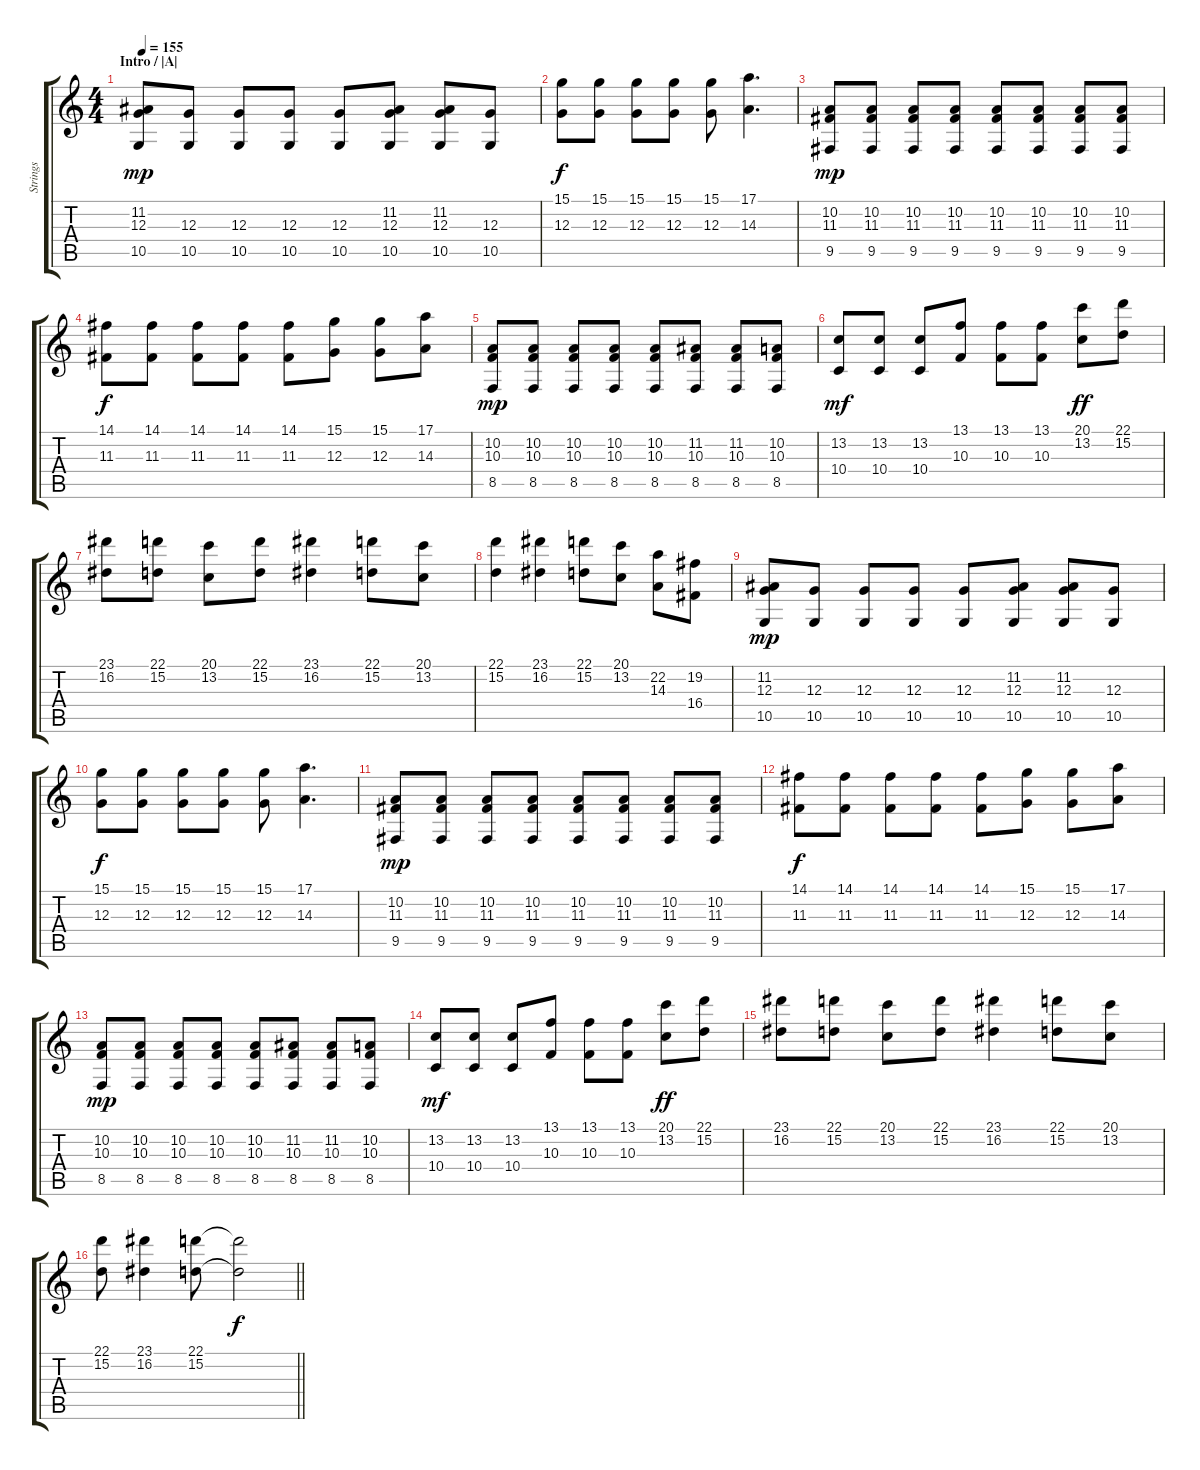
\track ("Strings" "Strings") {instrument stringensemble1}
\staff {score tabs}
\tuning (E4 B3 G3 D3 A2 E2) {hide}
\ts (4 4)
\section ("" "Intro / |A|")
\tempo 155
\clef g2
\ks c
(11.2 12.3 10.5).8{dy mp instrument stringensemble1} (12.3 10.5).8 (12.3 10.5).8 (12.3 10.5).8 (12.3 10.5).8 (11.2 12.3 10.5).8 (11.2 12.3 10.5).8 (12.3 10.5).8 |
(15.1 12.3).8{dy f} (15.1 12.3).8 (15.1 12.3).8 (15.1 12.3).8 (15.1 12.3).8 (17.1 14.3).4{d} |
(10.2 11.3 9.5).8{dy mp} (10.2 11.3 9.5).8 (10.2 11.3 9.5).8 (10.2 11.3 9.5).8 (10.2 11.3 9.5).8 (10.2 11.3 9.5).8 (10.2 11.3 9.5).8 (10.2 11.3 9.5).8 |
(14.1 11.3).8{dy f} (14.1 11.3).8 (14.1 11.3).8 (14.1 11.3).8 (14.1 11.3).8 (15.1 12.3).8 (15.1 12.3).8 (17.1 14.3).8 |
(10.2 10.3 8.5).8{dy mp} (10.2 10.3 8.5).8 (10.2 10.3 8.5).8 (10.2 10.3 8.5).8 (10.2 10.3 8.5).8 (11.2 10.3 8.5).8 (11.2 10.3 8.5).8 (10.2 10.3 8.5).8 |
(13.2 10.4).8{dy mf} (13.2 10.4).8 (13.2 10.4).8 (13.1 10.3).8 (13.1 10.3).8 (13.1 10.3).8 (20.1 13.2).8{dy ff} (22.1 15.2).8 |
(23.1 16.2).8 (22.1 15.2).8 (20.1 13.2).8 (22.1 15.2).8 (23.1 16.2).4 (22.1 15.2).8 (20.1 13.2).8 |
(22.1 15.2).4 (23.1 16.2).4 (22.1 15.2).8 (20.1 13.2).8 (22.2 14.3).8 (19.2 16.4).8 |
(11.2 12.3 10.5).8{dy mp volume 14} (12.3 10.5).8 (12.3 10.5).8 (12.3 10.5).8 (12.3 10.5).8 (11.2 12.3 10.5).8 (11.2 12.3 10.5).8 (12.3 10.5).8 |
(15.1 12.3).8{dy f} (15.1 12.3).8 (15.1 12.3).8 (15.1 12.3).8 (15.1 12.3).8 (17.1 14.3).4{d} |
(10.2 11.3 9.5).8{dy mp} (10.2 11.3 9.5).8 (10.2 11.3 9.5).8 (10.2 11.3 9.5).8 (10.2 11.3 9.5).8 (10.2 11.3 9.5).8 (10.2 11.3 9.5).8 (10.2 11.3 9.5).8 |
(14.1 11.3).8{dy f} (14.1 11.3).8 (14.1 11.3).8 (14.1 11.3).8 (14.1 11.3).8 (15.1 12.3).8 (15.1 12.3).8 (17.1 14.3).8 |
(10.2 10.3 8.5).8{dy mp} (10.2 10.3 8.5).8 (10.2 10.3 8.5).8 (10.2 10.3 8.5).8 (10.2 10.3 8.5).8 (11.2 10.3 8.5).8 (11.2 10.3 8.5).8 (10.2 10.3 8.5).8 |
(13.2 10.4).8{dy mf} (13.2 10.4).8 (13.2 10.4).8 (13.1 10.3).8 (13.1 10.3).8 (13.1 10.3).8 (20.1 13.2).8{dy ff volume 16} (22.1 15.2).8 |
(23.1 16.2).8 (22.1 15.2).8 (20.1 13.2).8 (22.1 15.2).8 (23.1 16.2).4 (22.1 15.2).8 (20.1 13.2).8 |
\barLineRight lightlight
(22.1 15.2).8 (23.1 16.2).4 (22.1 15.2).8 (22.1{t} 15.2{t}).2{dy f}
